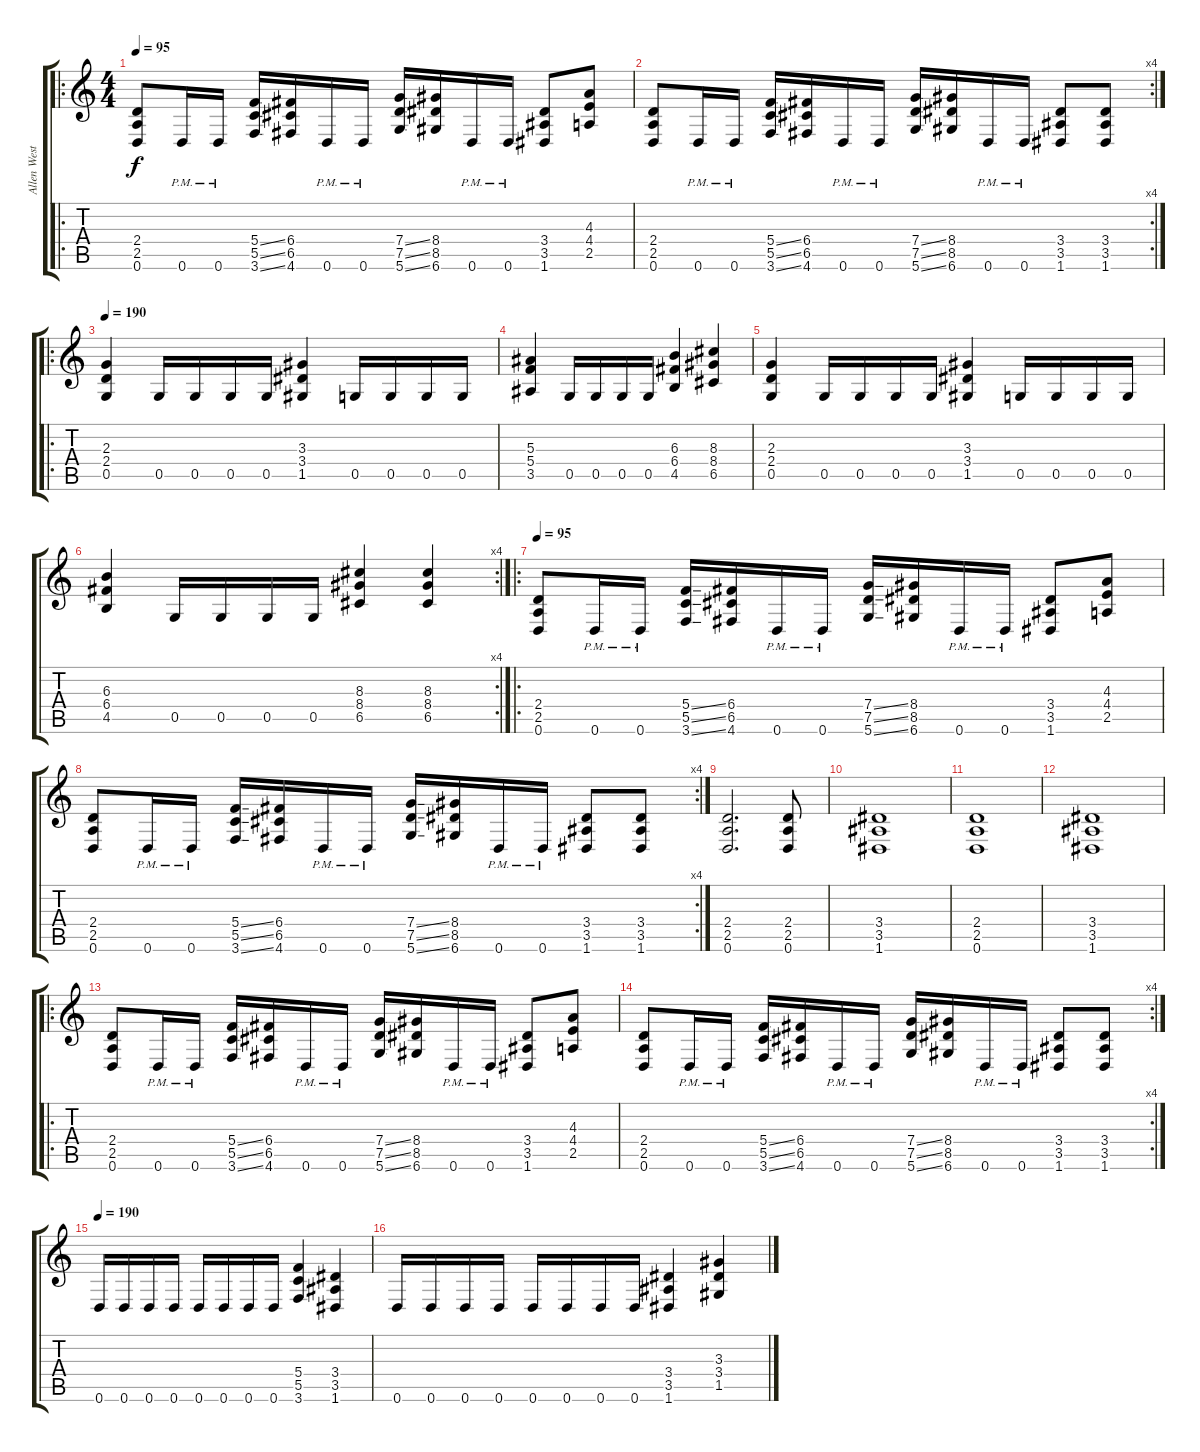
\track ("Allen West" "Allen West") {instrument distortionguitar}
\staff {score tabs}
\tuning (D4 A3 F3 C3 G2 D2) {hide}
\ro
\ts (4 4)
\tempo 95
\clef g2
\ks c
(2.4 2.5 0.6).8{dy f} 0.6{pm}.16 0.6{pm}.16 (5.4{ss} 5.5{ss} 3.6{ss}).16 (6.4 6.5 4.6).16 0.6{pm}.16 0.6{pm}.16 (7.4{ss} 7.5{ss} 5.6{ss}).16 (8.4 8.5 6.6).16 0.6{pm}.16 0.6{pm}.16 (3.4 3.5 1.6).8 (4.3 4.4 2.5).8 |
\rc 4
(2.4 2.5 0.6).8 0.6{pm}.16 0.6{pm}.16 (5.4{ss} 5.5{ss} 3.6{ss}).16 (6.4 6.5 4.6).16 0.6{pm}.16 0.6{pm}.16 (7.4{ss} 7.5{ss} 5.6{ss}).16 (8.4 8.5 6.6).16 0.6{pm}.16 0.6{pm}.16 (3.4 3.5 1.6).8 (3.4 3.5 1.6).8 |
\ro
\tempo 190
(2.3 2.4 0.5).4 0.5.16 0.5.16 0.5.16 0.5.16 (3.3 3.4 1.5).4 0.5.16 0.5.16 0.5.16 0.5.16 |
(5.3 5.4 3.5).4 0.5.16 0.5.16 0.5.16 0.5.16 (6.3 6.4 4.5).4 (8.3 8.4 6.5).4 |
(2.3 2.4 0.5).4 0.5.16 0.5.16 0.5.16 0.5.16 (3.3 3.4 1.5).4 0.5.16 0.5.16 0.5.16 0.5.16 |
\rc 4
(6.3 6.4 4.5).4 0.5.16 0.5.16 0.5.16 0.5.16 (8.3 8.4 6.5).4 (8.3 8.4 6.5).4 |
\ro
\tempo 95
(2.4 2.5 0.6).8 0.6{pm}.16 0.6{pm}.16 (5.4{ss} 5.5{ss} 3.6{ss}).16 (6.4 6.5 4.6).16 0.6{pm}.16 0.6{pm}.16 (7.4{ss} 7.5{ss} 5.6{ss}).16 (8.4 8.5 6.6).16 0.6{pm}.16 0.6{pm}.16 (3.4 3.5 1.6).8 (4.3 4.4 2.5).8 |
\rc 4
(2.4 2.5 0.6).8 0.6{pm}.16 0.6{pm}.16 (5.4{ss} 5.5{ss} 3.6{ss}).16 (6.4 6.5 4.6).16 0.6{pm}.16 0.6{pm}.16 (7.4{ss} 7.5{ss} 5.6{ss}).16 (8.4 8.5 6.6).16 0.6{pm}.16 0.6{pm}.16 (3.4 3.5 1.6).8 (3.4 3.5 1.6).8 |
(2.4 2.5 0.6).2{d} (2.4 2.5 0.6).8 |
(3.4 3.5 1.6).1 |
(2.4 2.5 0.6).1 |
(3.4 3.5 1.6).1 |
\ro
(2.4 2.5 0.6).8 0.6{pm}.16 0.6{pm}.16 (5.4{ss} 5.5{ss} 3.6{ss}).16 (6.4 6.5 4.6).16 0.6{pm}.16 0.6{pm}.16 (7.4{ss} 7.5{ss} 5.6{ss}).16 (8.4 8.5 6.6).16 0.6{pm}.16 0.6{pm}.16 (3.4 3.5 1.6).8 (4.3 4.4 2.5).8 |
\rc 4
(2.4 2.5 0.6).8 0.6{pm}.16 0.6{pm}.16 (5.4{ss} 5.5{ss} 3.6{ss}).16 (6.4 6.5 4.6).16 0.6{pm}.16 0.6{pm}.16 (7.4{ss} 7.5{ss} 5.6{ss}).16 (8.4 8.5 6.6).16 0.6{pm}.16 0.6{pm}.16 (3.4 3.5 1.6).8 (3.4 3.5 1.6).8 |
\tempo 190
0.6.16 0.6.16 0.6.16 0.6.16 0.6.16 0.6.16 0.6.16 0.6.16 (5.4 5.5 3.6).4 (3.4 3.5 1.6).4 |
0.6.16 0.6.16 0.6.16 0.6.16 0.6.16 0.6.16 0.6.16 0.6.16 (3.4 3.5 1.6).4 (3.3 3.4 1.5).4
